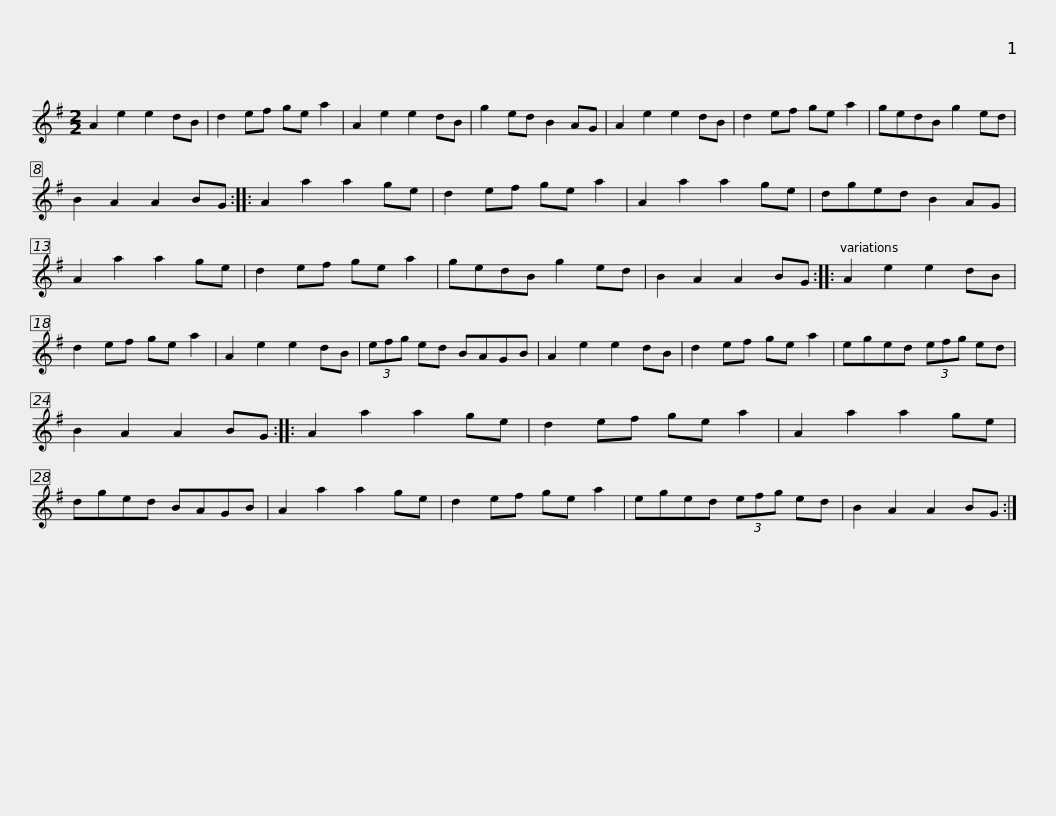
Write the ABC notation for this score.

X:1
L:1/8
M:2/2
I:linebreak $
K:G
V:1 treble
V:1
 A2 e2 e2 dB | d2 ef ge a2 | A2 e2 e2 dB | g2 ed B2 AG | A2 e2 e2 dB | %5
 d2 ef ge a2 | gedB g2 ed |$ B2 A2 A2 BG :: A2 a2 a2 ge | d2 ef ge a2 | %10
 A2 a2 a2 ge | dged B2 AG | A2 a2 a2 ge | d2 ef ge a2 |$ gedB g2 ed | %15
 B2 A2 A2 BG :: A2 e2 e2 dB | d2 ef ge a2 | A2 e2 e2 dB | (3efg ed BAGB | %20
 A2 e2 e2 dB |$ d2 ef ge a2 | eged (3efg ed | B2 A2 A2 BG :: A2 a2 a2 ge | %25
 d2 ef ge a2 | A2 a2 a2 ge |$ dged BAGB | A2 a2 a2 ge | d2 ef ge a2 | %30
 eged (3efg ed | B2 A2 A2 BG :| %32
